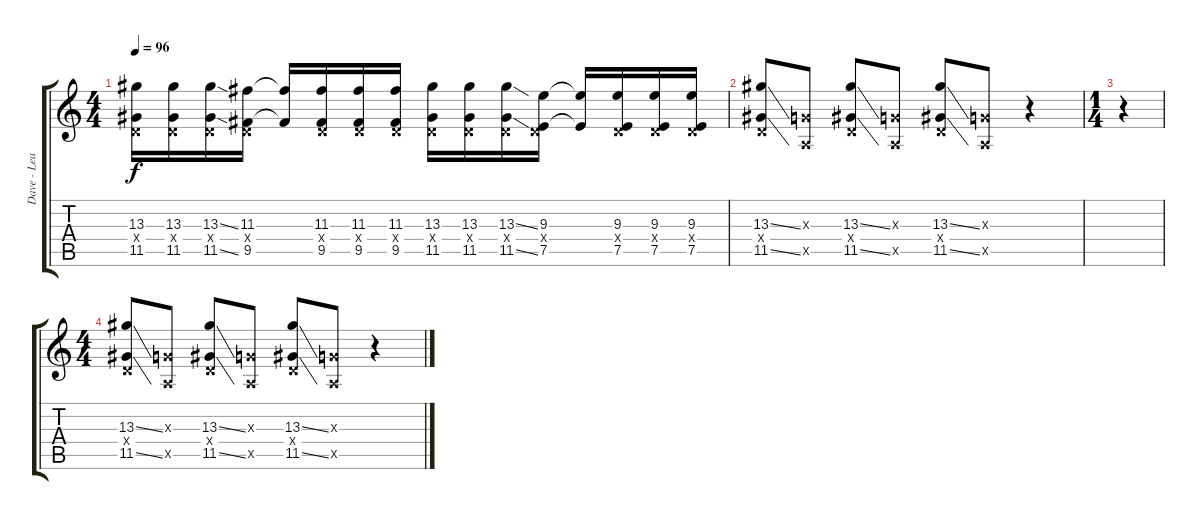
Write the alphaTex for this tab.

\track ("Dave - Lead Guitar" "Dave - Lea") {instrument distortionguitar}
\staff {score tabs}
\tuning (E4 B3 G3 D3 A2 E2) {hide}
\ts (4 4)
\tempo 96
\clef g2
\ks c
(13.3 0.4{x} 11.5).16{dy f} (13.3 0.4{x} 11.5).16 (13.3{ss} 0.4{x} 11.5{ss}).16 (11.3 0.4{x} 9.5).16 (11.3{t} 9.5{t}).16 (11.3 0.4{x} 9.5).16 (11.3 0.4{x} 9.5).16 (11.3 0.4{x} 9.5).16 (13.3 0.4{x} 11.5).16 (13.3 0.4{x} 11.5).16 (13.3{ss} 0.4{x} 11.5{ss}).16 (9.3 0.4{x} 7.5).16 (9.3{t} 7.5{t}).16 (9.3 0.4{x} 7.5).16 (9.3 0.4{x} 7.5).16 (9.3 0.4{x} 7.5).16 |
(13.3{ss} 0.4{x} 11.5{ss}).8 (0.3{x} 0.5{x}).8 (13.3{ss} 0.4{x} 11.5{ss}).8 (0.3{x} 0.5{x}).8 (13.3{ss} 0.4{x} 11.5{ss}).8 (0.3{x} 0.5{x}).8 r.4 |
\ts (1 4)
r.4 |
\ts (4 4)
(13.3{ss} 0.4{x} 11.5{ss}).8 (0.3{x} 0.5{x}).8 (13.3{ss} 0.4{x} 11.5{ss}).8 (0.3{x} 0.5{x}).8 (13.3{ss} 0.4{x} 11.5{ss}).8 (0.3{x} 0.5{x}).8 r.4
